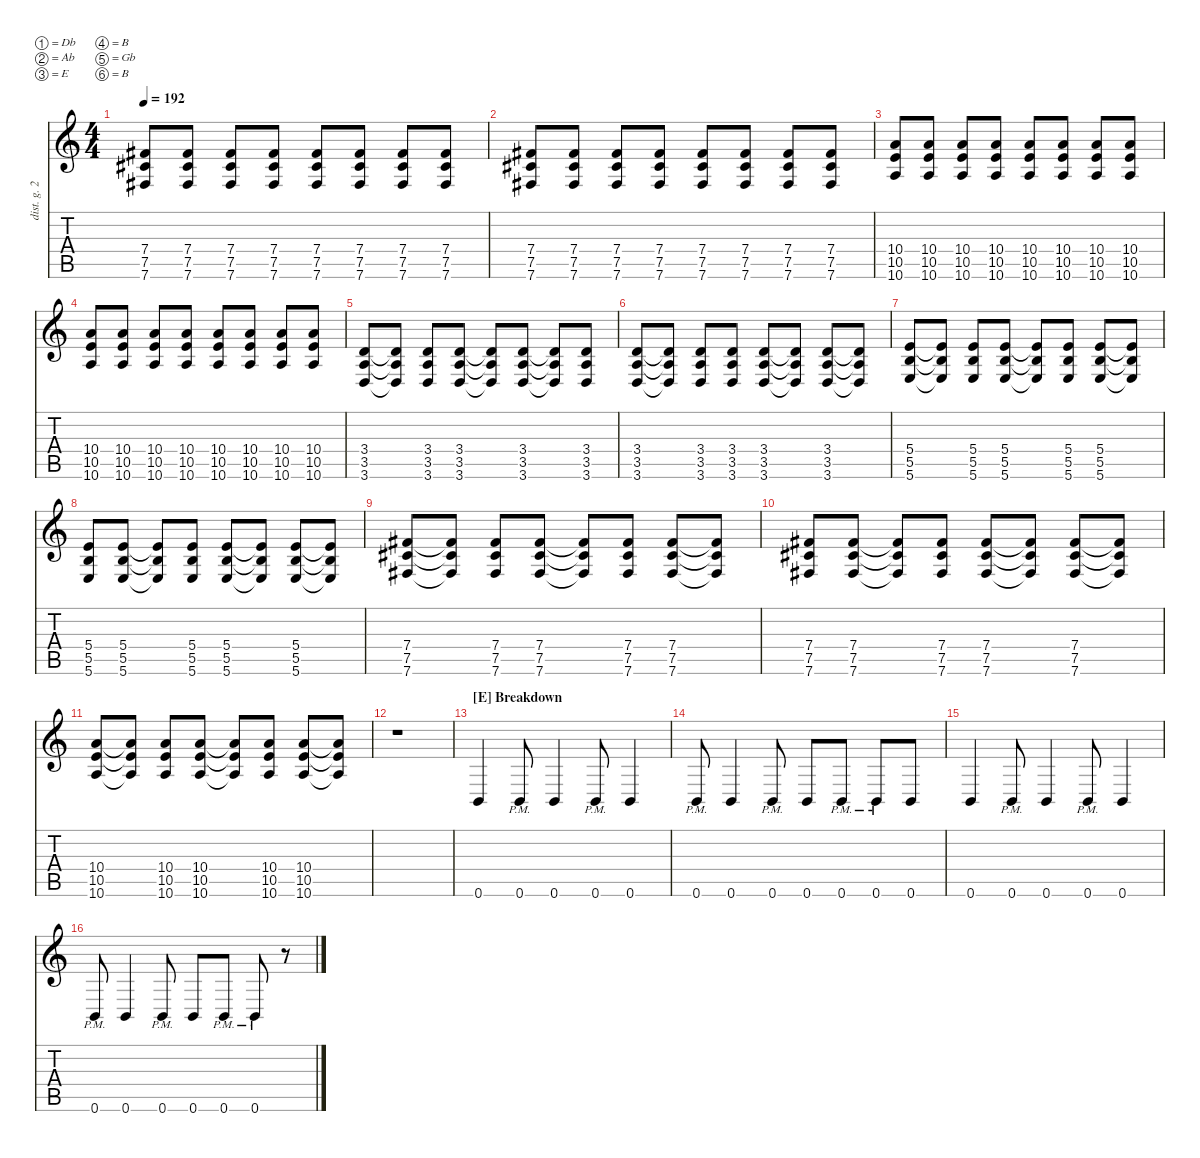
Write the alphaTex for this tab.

\defaultSystemsLayout 4
\hideDynamics
\bracketExtendMode nobrackets
\otherSystemsTrackNameOrientation horizontal
\track ("Distortion Guitar 2" "dist. g. 2") {instrument distortionguitar}
\staff {score tabs}
\tuning (Db4 Ab3 E3 B2 Gb2 B1)
\ts (4 4)
\tempo 192
\clef g2
\ks c
(7.5{acc #} 7.6{acc #} 7.4{acc #}).8{dy ff beam Up} (7.5{acc #} 7.6{acc #} 7.4{acc #}).8{beam Up} (7.5{acc #} 7.6{acc #} 7.4{acc #}).8{beam Up} (7.5{acc #} 7.6{acc #} 7.4{acc #}).8{beam Up} (7.5{acc #} 7.6{acc #} 7.4{acc #}).8{beam Up} (7.5{acc #} 7.6{acc #} 7.4{acc #}).8{beam Up} (7.5{acc #} 7.6{acc #} 7.4{acc #}).8{beam Up} (7.5{acc #} 7.6{acc #} 7.4{acc #}).8{beam Up} |
(7.5{acc #} 7.6{acc #} 7.4{acc #}).8{beam Up} (7.5{acc #} 7.6{acc #} 7.4{acc #}).8{beam Up} (7.5{acc #} 7.6{acc #} 7.4{acc #}).8{beam Up} (7.5{acc #} 7.6{acc #} 7.4{acc #}).8{beam Up} (7.5{acc #} 7.6{acc #} 7.4{acc #}).8{beam Up} (7.5{acc #} 7.6{acc #} 7.4{acc #}).8{beam Up} (7.5{acc #} 7.6{acc #} 7.4{acc #}).8{beam Up} (7.5{acc #} 7.6{acc #} 7.4{acc #}).8{beam Up} |
(10.6 10.5 10.4).8{beam Up} (10.6 10.5 10.4).8{beam Up} (10.6 10.5 10.4).8{beam Up} (10.6 10.5 10.4).8{beam Up} (10.6 10.5 10.4).8{beam Up} (10.6 10.5 10.4).8{beam Up} (10.6 10.5 10.4).8{beam Up} (10.6 10.5 10.4).8{beam Up} |
(10.6 10.5 10.4).8{beam Up} (10.6 10.5 10.4).8{beam Up} (10.6 10.5 10.4).8{beam Up} (10.6 10.5 10.4).8{beam Up} (10.6 10.5 10.4).8{beam Up} (10.6 10.5 10.4).8{beam Up} (10.6 10.5 10.4).8{beam Up} (10.6 10.5 10.4).8{beam Up} |
(3.6 3.5 3.4).8{beam Up} (3.6{t} 3.5{t} 3.4{t}).8{beam Up} (3.6 3.5 3.4).8{beam Up} (3.6 3.5 3.4).8{beam Up} (3.6{t} 3.5{t} 3.4{t}).8{beam Up} (3.6 3.5 3.4).8{beam Up} (3.6{t} 3.5{t} 3.4{t}).8{beam Up} (3.6 3.5 3.4).8{beam Up} |
(3.6 3.5 3.4).8{beam Up} (3.6{t} 3.5{t} 3.4{t}).8{beam Up} (3.6 3.5 3.4).8{beam Up} (3.6 3.5 3.4).8{beam Up} (3.6 3.5 3.4).8{beam Up} (3.6{t} 3.5{t} 3.4{t}).8{beam Up} (3.6 3.5 3.4).8{beam Up} (3.6{t} 3.5{t} 3.4{t}).8{beam Up} |
(5.6 5.5 5.4).8{beam Up} (5.6{t} 5.5{t} 5.4{t}).8{beam Up} (5.6 5.5 5.4).8{beam Up} (5.6 5.5 5.4).8{beam Up} (5.6{t} 5.5{t} 5.4{t}).8{beam Up} (5.6 5.5 5.4).8{beam Up} (5.6 5.5 5.4).8{beam Up} (5.6{t} 5.5{t} 5.4{t}).8{beam Up} |
(5.6 5.5 5.4).8{beam Up} (5.6 5.5 5.4).8{beam Up} (5.6{t} 5.5{t} 5.4{t}).8{beam Up} (5.6 5.5 5.4).8{beam Up} (5.6 5.5 5.4).8{beam Up} (5.6{t} 5.5{t} 5.4{t}).8{beam Up} (5.6 5.5 5.4).8{beam Up} (5.6{t} 5.5{t} 5.4{t}).8{beam Up} |
(7.5{acc #} 7.6{acc #} 7.4{acc #}).8{beam Up} (7.5{t acc #} 7.6{t acc #} 7.4{t acc #}).8{beam Up} (7.5{acc #} 7.6{acc #} 7.4{acc #}).8{beam Up} (7.5{acc #} 7.6{acc #} 7.4{acc #}).8{beam Up} (7.5{t acc #} 7.6{t acc #} 7.4{t acc #}).8{beam Up} (7.5{acc #} 7.6{acc #} 7.4{acc #}).8{beam Up} (7.5{acc #} 7.6{acc #} 7.4{acc #}).8{beam Up} (7.5{t acc #} 7.6{t acc #} 7.4{t acc #}).8{beam Up} |
(7.5{acc #} 7.6{acc #} 7.4{acc #}).8{beam Up} (7.5{acc #} 7.6{acc #} 7.4{acc #}).8{beam Up} (7.5{t acc #} 7.6{t acc #} 7.4{t acc #}).8{beam Up} (7.5{acc #} 7.6{acc #} 7.4{acc #}).8{beam Up} (7.5{acc #} 7.6{acc #} 7.4{acc #}).8{beam Up} (7.5{t acc #} 7.6{t acc #} 7.4{t acc #}).8{beam Up} (7.5{acc #} 7.6{acc #} 7.4{acc #}).8{beam Up} (7.5{t acc #} 7.6{t acc #} 7.4{t acc #}).8{beam Up} |
(10.6 10.5 10.4).8{beam Up} (10.6{t} 10.5{t} 10.4{t}).8{beam Up} (10.6 10.5 10.4).8{beam Up} (10.6 10.5 10.4).8{beam Up} (10.6{t} 10.5{t} 10.4{t}).8{beam Up} (10.6 10.5 10.4).8{beam Up} (10.6 10.5 10.4).8{beam Up} (10.6{t} 10.5{t} 10.4{t}).8{beam Up} |
r.1{beam Down} |
\section ("E" "Breakdown")
0.6.4{beam Up} 0.6{pm}.8{beam Up} 0.6.4{beam Up} 0.6{pm}.8{beam Up} 0.6.4{beam Up} |
0.6{pm}.8{beam Up} 0.6.4{beam Up} 0.6{pm}.8{beam Up} 0.6.8{beam Up} 0.6{pm}.8{beam Up} 0.6{pm}.8{beam Up} 0.6.8{beam Up} |
0.6.4{beam Up} 0.6{pm}.8{beam Up} 0.6.4{beam Up} 0.6{pm}.8{beam Up} 0.6.4{beam Up} |
0.6{pm}.8{beam Up} 0.6.4{beam Up} 0.6{pm}.8{beam Up} 0.6.8{beam Up} 0.6{pm}.8{beam Up} 0.6{pm}.8{beam Up} r.8{beam Up}
